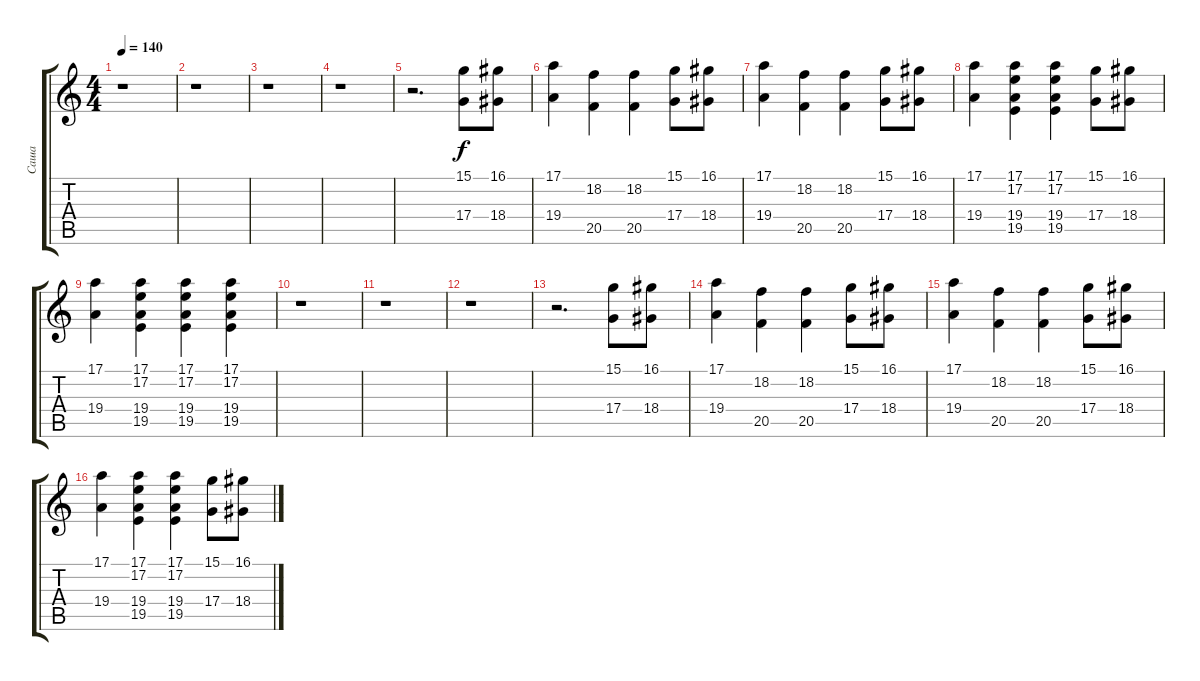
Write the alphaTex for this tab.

\track ("Саша" "Саша") {instrument lead2sawtooth}
\staff {score tabs}
\tuning (E4 B3 G3 D3 A2 E2) {hide}
\ts (4 4)
\tempo 140
\clef g2
\ks c
r.1{dy f} |
r.1 |
r.1 |
r.1 |
r.2{d} (15.1 17.4).8 (16.1 18.4).8 |
(17.1 19.4).4 (18.2 20.5).4 (18.2 20.5).4 (15.1 17.4).8 (16.1 18.4).8 |
(17.1 19.4).4 (18.2 20.5).4 (18.2 20.5).4 (15.1 17.4).8 (16.1 18.4).8 |
(17.1 19.4).4 (17.1 17.2 19.4 19.5).4 (17.1 17.2 19.4 19.5).4 (15.1 17.4).8 (16.1 18.4).8 |
(17.1 19.4).4 (17.1 17.2 19.4 19.5).4 (17.1 17.2 19.4 19.5).4 (17.1 17.2 19.4 19.5).4 |
r.1 |
r.1 |
r.1 |
r.2{d} (15.1 17.4).8 (16.1 18.4).8 |
(17.1 19.4).4 (18.2 20.5).4 (18.2 20.5).4 (15.1 17.4).8 (16.1 18.4).8 |
(17.1 19.4).4 (18.2 20.5).4 (18.2 20.5).4 (15.1 17.4).8 (16.1 18.4).8 |
(17.1 19.4).4 (17.1 17.2 19.4 19.5).4 (17.1 17.2 19.4 19.5).4 (15.1 17.4).8 (16.1 18.4).8
